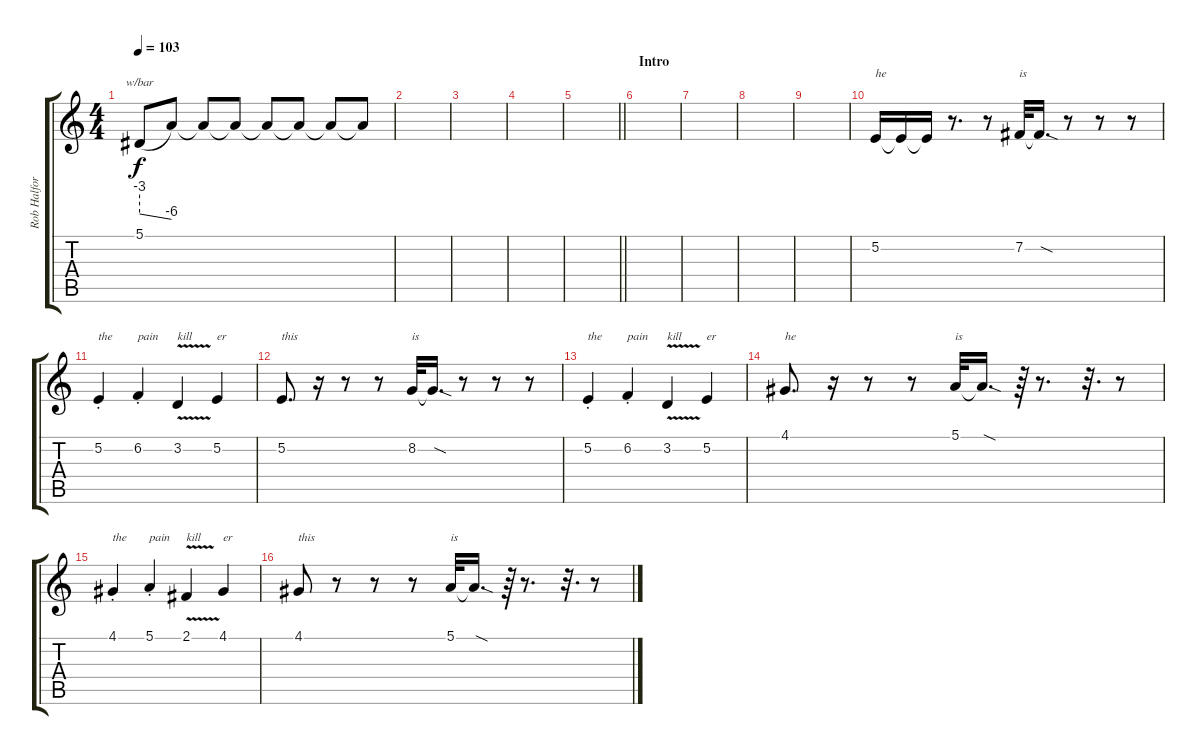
\track ("Rob Halford" "Rob Halfor") {instrument violin}
\staff {score tabs}
\tuning (E4 B3 G3 D3 A2 E2) {hide}
\ts (4 4)
\tempo 103
\clef g2
\ks c
5.1{t}.8{tbe (dive default 0 -12 60 -24) dy f volume 14} 5.1{t}.8{volume 12} 5.1{t}.8{volume 9} 5.1{t}.8{volume 6} 5.1{t}.8{volume 3} 5.1{t}.8{volume 0} 5.1{t}.8{volume 0} 5.1{t}.8{volume 0} |
|
|
|
\barLineRight lightlight
|
\section ("" "Intro")
|
|
|
|
5.2.16{txt "he" volume 16} 5.2{t}.16 5.2{t}.16 r.8{d} r.8 7.2.32{txt "is"} 7.2{sod t}.16{d} r.8 r.8 r.8 |
5.2{st}.4{txt "the"} 6.2{st}.4{txt "pain"} 3.2{v}.4{txt "kill"} 5.2.4{txt "er"} |
5.2.8{d txt "this" volume 16} r.16 r.8 r.8 8.2.32{txt "is"} 8.2{sod t}.16{d} r.8 r.8 r.8 |
5.2{st}.4{txt "the"} 6.2{st}.4{txt "pain"} 3.2{v}.4{txt "kill"} 5.2.4{txt "er"} |
4.1.8{d txt "he" volume 16} r.16 r.8 r.8 5.1.32{txt "is"} 5.1{sod t}.16{d} r.64 r.8{d} r.32{d} r.8 |
4.1{st}.4{txt "the"} 5.1{st}.4{txt "pain"} 2.1{v}.4{txt "kill"} 4.1.4{txt "er"} |
4.1.8{txt "this" volume 16} r.8 r.8 r.8 5.1.32{txt "is"} 5.1{sod t}.16{d} r.64 r.8{d} r.32{d} r.8
